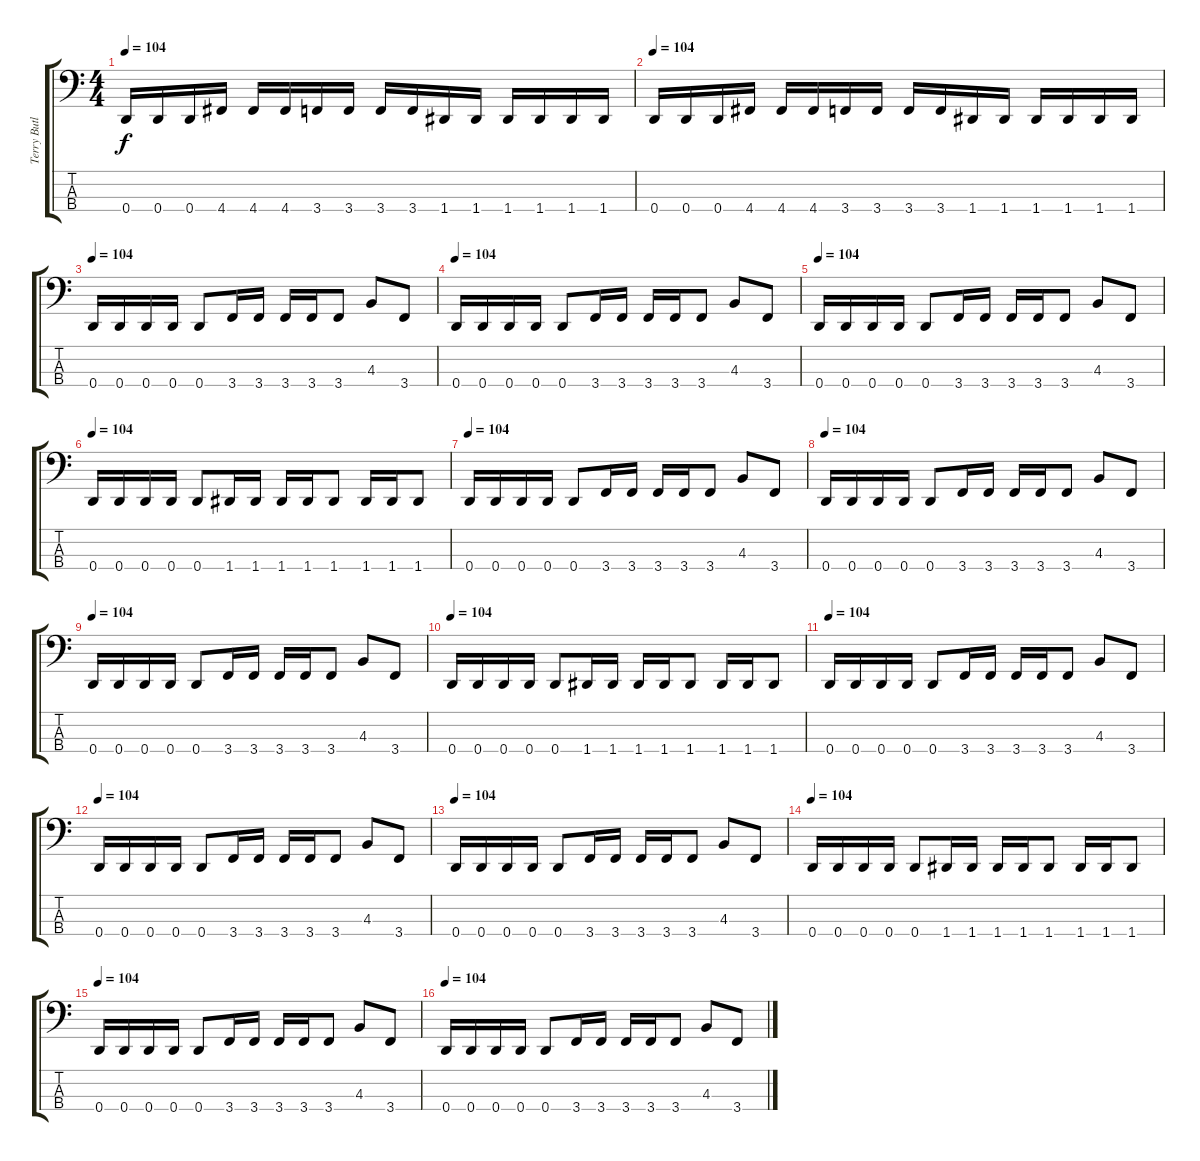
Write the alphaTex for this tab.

\track ("Terry Butler (Bass)" "Terry Butl") {instrument electricbasspick}
\staff {score tabs}
\tuning (F2 C2 G1 D1) {hide}
\ts (4 4)
\tempo 104
\clef f4
\ks c
0.4.16{dy f} 0.4.16 0.4.16 4.4.16 4.4.16 4.4.16 3.4.16 3.4.16 3.4.16 3.4.16 1.4.16 1.4.16 1.4.16 1.4.16 1.4.16 1.4.16 |
\tempo 104
0.4.16 0.4.16 0.4.16 4.4.16 4.4.16 4.4.16 3.4.16 3.4.16 3.4.16 3.4.16 1.4.16 1.4.16 1.4.16 1.4.16 1.4.16 1.4.16 |
\tempo 104
0.4.16 0.4.16 0.4.16 0.4.16 0.4.8 3.4.16 3.4.16 3.4.16 3.4.16 3.4.8 4.3.8 3.4.8 |
\tempo 104
0.4.16 0.4.16 0.4.16 0.4.16 0.4.8 3.4.16 3.4.16 3.4.16 3.4.16 3.4.8 4.3.8 3.4.8 |
\tempo 104
0.4.16 0.4.16 0.4.16 0.4.16 0.4.8 3.4.16 3.4.16 3.4.16 3.4.16 3.4.8 4.3.8 3.4.8 |
\tempo 104
0.4.16 0.4.16 0.4.16 0.4.16 0.4.8 1.4.16 1.4.16 1.4.16 1.4.16 1.4.8 1.4.16 1.4.16 1.4.8 |
\tempo 104
0.4.16 0.4.16 0.4.16 0.4.16 0.4.8 3.4.16 3.4.16 3.4.16 3.4.16 3.4.8 4.3.8 3.4.8 |
\tempo 104
0.4.16 0.4.16 0.4.16 0.4.16 0.4.8 3.4.16 3.4.16 3.4.16 3.4.16 3.4.8 4.3.8 3.4.8 |
\tempo 104
0.4.16 0.4.16 0.4.16 0.4.16 0.4.8 3.4.16 3.4.16 3.4.16 3.4.16 3.4.8 4.3.8 3.4.8 |
\tempo 104
0.4.16 0.4.16 0.4.16 0.4.16 0.4.8 1.4.16 1.4.16 1.4.16 1.4.16 1.4.8 1.4.16 1.4.16 1.4.8 |
\tempo 104
0.4.16 0.4.16 0.4.16 0.4.16 0.4.8 3.4.16 3.4.16 3.4.16 3.4.16 3.4.8 4.3.8 3.4.8 |
\tempo 104
0.4.16 0.4.16 0.4.16 0.4.16 0.4.8 3.4.16 3.4.16 3.4.16 3.4.16 3.4.8 4.3.8 3.4.8 |
\tempo 104
0.4.16 0.4.16 0.4.16 0.4.16 0.4.8 3.4.16 3.4.16 3.4.16 3.4.16 3.4.8 4.3.8 3.4.8 |
\tempo 104
0.4.16 0.4.16 0.4.16 0.4.16 0.4.8 1.4.16 1.4.16 1.4.16 1.4.16 1.4.8 1.4.16 1.4.16 1.4.8 |
\tempo 104
0.4.16 0.4.16 0.4.16 0.4.16 0.4.8 3.4.16 3.4.16 3.4.16 3.4.16 3.4.8 4.3.8 3.4.8 |
\tempo 104
0.4.16 0.4.16 0.4.16 0.4.16 0.4.8 3.4.16 3.4.16 3.4.16 3.4.16 3.4.8 4.3.8 3.4.8
